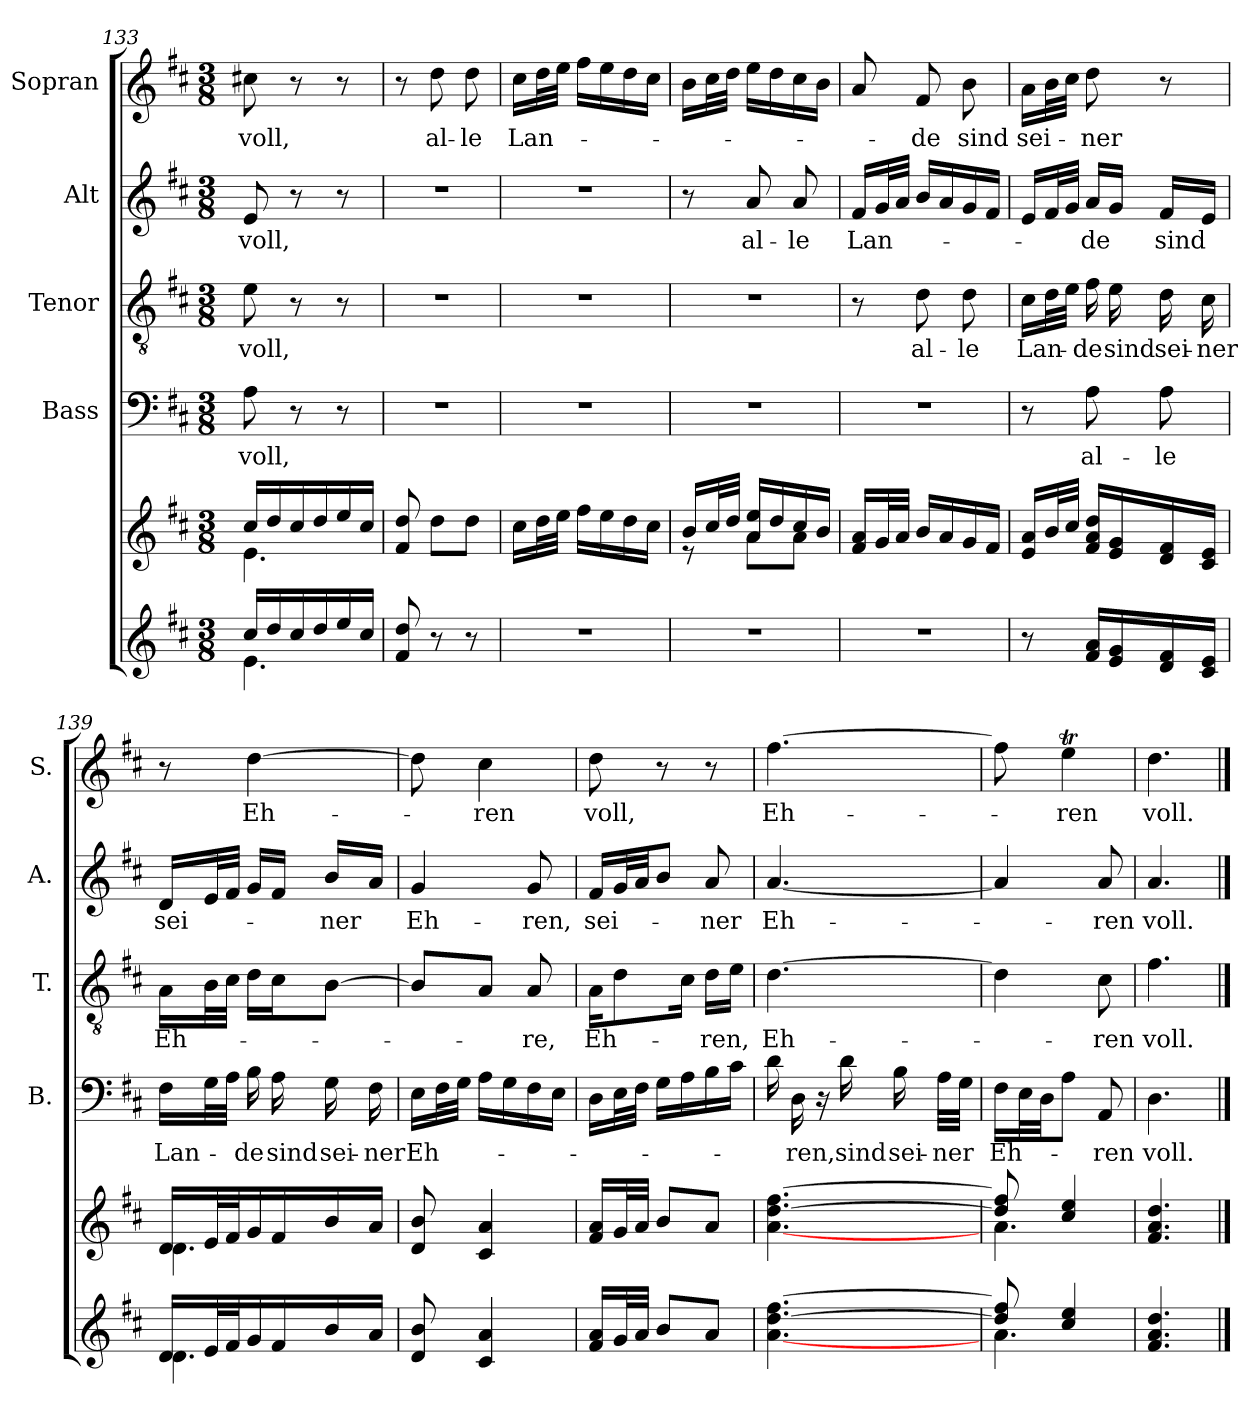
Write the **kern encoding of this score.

**kern	**kern	**kern	**text	**kern	**text	**kern	**text	**kern	**text
*part5	*part5	*part4	*part4	*part3	*part3	*part2	*part2	*part1	*part1
*staff6	*staff5	*staff4	*staff4	*staff3	*staff3	*staff2	*staff2	*staff1	*staff1
*	*	*I"Bass	*	*I"Tenor	*	*I"Alt	*	*I"Sopran	*
*	*	*I'B.	*	*I'T.	*	*I'A.	*	*I'S.	*
!!LO:LB:g=z
*clefG2	*clefG2	*clefF4	*	*clefGv2	*	*clefG2	*	*clefG2	*
*k[f#c#]	*k[f#c#]	*k[f#c#]	*	*k[f#c#]	*	*k[f#c#]	*	*k[f#c#]	*
*D:	*D:	*D:	*	*D:	*	*D:	*	*D:	*
*M3/8	*M3/8	*M3/8	*	*M3/8	*	*M3/8	*	*M3/8	*
=133	=133	=133	=133	=133	=133	=133	=133	=133	=133
*^	*^	*	*	*	*	*	*	*	*
!	!	!	!	!	!LO:LY:b	!	!LO:LY:b	!	!LO:LY:b	!	!LO:LY:b
16cc#/LL	4.e\	16cc#/LL	4.e\	8A\	voll,	8e\	voll,	8e/	voll,	8cc#X\	voll,
16dd/	.	16dd/	.	.	.	.	.	.	.	.	.
16cc#/	.	16cc#/	.	8r	.	8r	.	8r	.	8r	.
16dd/	.	16dd/	.	.	.	.	.	.	.	.	.
16ee/	.	16ee/	.	8r	.	8r	.	8r	.	8r	.
16cc#/JJ	.	16cc#/JJ	.	.	.	.	.	.	.	.	.
*v	*v	*	*	*	*	*	*	*	*	*	*
*	*v	*v	*	*	*	*	*	*	*	*
=134	=134	=134	=134	=134	=134	=134	=134	=134	=134
8f#/ 8dd/	8f#/ 8dd/	4.r	.	4.r	.	4.r	.	8r	.
!	!	!	!	!	!	!	!	!	!LO:LY:b
8r	8dd\L	.	.	.	.	.	.	8dd\	al-
!	!	!	!	!	!	!	!	!	!LO:LY:b
8r	8dd\J	.	.	.	.	.	.	8dd\	-le
!!LO:PB:g=z
=135	=135	=135	=135	=135	=135	=135	=135	=135	=135
!	!	!	!	!	!	!	!	!	!LO:LY:b
4.r	16cc#\LL	4.r	.	4.r	.	4.r	.	16cc#\LL	Lan-
.	32dd\L	.	.	.	.	.	.	32dd\L	.
.	32ee\JJJ	.	.	.	.	.	.	32ee\JJJ	.
.	16ff#\LL	.	.	.	.	.	.	16ff#\LL	.
.	16ee\	.	.	.	.	.	.	16ee\	.
.	16dd\	.	.	.	.	.	.	16dd\	.
.	16cc#\JJ	.	.	.	.	.	.	16cc#\JJ	.
=136	=136	=136	=136	=136	=136	=136	=136	=136	=136
*	*^	*	*	*	*	*	*	*	*
4.r	16b/LL	8re	4.r	.	4.r	.	8r	.	16b\LL	.
.	32cc#/L	.	.	.	.	.	.	.	32cc#\L	.
.	32dd/JJJ	.	.	.	.	.	.	.	32dd\JJJ	.
!	!	!	!	!	!	!	!	!LO:LY:b	!	!
.	16a/ 16ee/LL	8a\L	.	.	.	.	8a/	al-	16ee\LL	.
.	16dd/	.	.	.	.	.	.	.	16dd\	.
!	!	!	!	!	!	!	!	!LO:LY:b	!	!
.	16cc#/	8a\J	.	.	.	.	8a/	-le	16cc#\	.
.	16b/JJ	.	.	.	.	.	.	.	16b\JJ	.
*	*v	*v	*	*	*	*	*	*	*	*
=137	=137	=137	=137	=137	=137	=137	=137	=137	=137
!	!	!	!	!	!	!	!LO:LY:b	!	!
4.r	16f#/ 16a/LL	4.r	.	8r	.	16f#/LL	Lan-	8a/	.
.	32g/L	.	.	.	.	32g/L	.	.	.
.	32a/JJJ	.	.	.	.	32a/JJJ	.	.	.
!	!	!	!	!	!LO:LY:b	!	!	!	!LO:LY:b
.	16b/LL	.	.	8d\	al-	16b/LL	.	8f#/	-de
.	16a/	.	.	.	.	16a/	.	.	.
!	!	!	!	!	!LO:LY:b	!	!	!	!LO:LY:b
.	16g/	.	.	8d\	-le	16g/	.	8b\	sind
.	16f#/JJ	.	.	.	.	16f#/JJ	.	.	.
=138	=138	=138	=138	=138	=138	=138	=138	=138	=138
!	!	!	!	!	!LO:LY:b	!	!	!	!LO:LY:b
8r	16e/ 16a/LL	8r	.	16c#\LL	Lan-	16e/LL	.	16a\LL	sei-
.	32b/L	.	.	32d\L	.	32f#/L	.	32b\L	.
.	32cc#/JJJ	.	.	32e\JJJ	.	32g/JJJ	.	32cc#\JJJ	.
!	!	!	!LO:LY:b	!	!LO:LY:b	!	!LO:LY:b	!	!LO:LY:b
16f#/ 16a/LL	16f#/ 16a/ 16dd/LL	8A\	al-	16f#\	-de	16a/LL	-de	8dd\	-ner
!	!	!	!	!	!LO:LY:b	!	!	!	!
16e/ 16g/	16e/ 16g/	.	.	16e\	sind	16g/JJ	.	.	.
!	!	!	!LO:LY:b	!	!LO:LY:b	!	!LO:LY:b	!	!
16d/ 16f#/	16d/ 16f#/	8A\	-le	16d\	sei-	16f#/LL	sind	8r	.
!	!	!	!	!	!LO:LY:b	!	!	!	!
16c#/ 16e/JJ	16c#/ 16e/JJ	.	.	16c#\	-ner	16e/JJ	.	.	.
=139	=139	=139	=139	=139	=139	=139	=139	=139	=139
*^	*^	*	*	*	*	*	*	*	*
!	!	!	!	!	!LO:LY:b	!	!LO:LY:b	!	!LO:LY:b	!	!
16d/LL	4.d\	16d/LL	4.d\	16F#\LL	Lan-	16A\LL	Eh-	16d/LL	sei-	8r	.
32e/L	.	32e/L	.	32G\L	.	32B\L	.	32e/L	.	.	.
32f#/J	.	32f#/J	.	32A\JJJ	.	32c#\JJJ	.	32f#/JJJ	.	.	.
!	!	!	!	!	!LO:LY:b	!	!	!	!	!	!LO:LY:b
16g/	.	16g/	.	16B\	-de	16d\LL	.	16g/LL	.	[4dd\	Eh-
!	!	!	!	!	!LO:LY:b	!	!	!	!	!	!
16f#/	.	16f#/	.	16A\	sind	16c#\J	.	16f#/JJ	.	.	.
!	!	!	!	!	!LO:LY:b	!	!	!	!LO:LY:b	!	!
16b/	.	16b/	.	16G\	sei-	[8B\J	.	16b/LL	-ner	.	.
!	!	!	!	!	!LO:LY:b	!	!	!	!	!	!
16a/JJ	.	16a/JJ	.	16F#\	-ner	.	.	16a/JJ	.	.	.
*v	*v	*	*	*	*	*	*	*	*	*	*
*	*v	*v	*	*	*	*	*	*	*	*
!!LO:LB:g=z
=140	=140	=140	=140	=140	=140	=140	=140	=140	=140
!	!	!	!LO:LY:b	!	!	!	!LO:LY:b	!	!
8d/ 8b/	8d/ 8b/	16E\LL	Eh-	8B/L]	.	4g/	Eh-	8dd\]	.
.	.	32F#\L	.	.	.	.	.	.	.
.	.	32G\JJJ	.	.	.	.	.	.	.
!	!	!	!	!	!	!	!	!	!LO:LY:b
4c#/ 4a/	4c#/ 4a/	16A\LL	.	8A/J	.	.	.	4cc#\	-ren
.	.	16G\	.	.	.	.	.	.	.
!	!	!	!	!	!LO:LY:b	!	!LO:LY:b	!	!
.	.	16F#\	.	8A/	-re,	8g/	-ren,	.	.
.	.	16E\JJ	.	.	.	.	.	.	.
=141	=141	=141	=141	=141	=141	=141	=141	=141	=141
!	!	!	!	!	!LO:LY:b	!	!LO:LY:b	!	!LO:LY:b
16f#/ 16a/LL	16f#/ 16a/LL	16D\LL	.	16A\KL	Eh-	16f#/LL	sei-	8dd\	voll,
32g/L	32g/L	32E\L	.	8d\	.	32g/L	.	.	.
32a/JJJ	32a/JJJ	32F#\JJJ	.	.	.	32a/JJ	.	.	.
8b/L	8b/L	16G\LL	.	.	.	8b/J	.	8r	.
.	.	16A\	.	16c#\Jk	.	.	.	.	.
!	!	!	!	!	!LO:LY:b	!	!LO:LY:b	!	!
8a/J	8a/J	16B\	.	16d\LL	-ren,	8a/	-ner	8r	.
.	.	16c#\JJ	.	16e\JJ	.	.	.	.	.
=142	=142	=142	=142	=142	=142	=142	=142	=142	=142
!	!	!	!	!	!LO:LY:b	!	!LO:LY:b	!	!LO:LY:b
[4.a\ [4.dd\ [4.ff#\	[4.a\ [4.dd\ [4.ff#\	16d\	.	[4.d\	Eh-	[4.a/	Eh-	[4.ff#\	Eh-
!	!	!	!LO:LY:b	!	!	!	!	!	!
.	.	16D\	-ren,	.	.	.	.	.	.
.	.	16r	.	.	.	.	.	.	.
!	!	!	!LO:LY:b	!	!	!	!	!	!
.	.	16d\	sind	.	.	.	.	.	.
!	!	!	!LO:LY:b	!	!	!	!	!	!
.	.	16B\	sei-	.	.	.	.	.	.
!	!	!	!LO:LY:b	!	!	!	!	!	!
.	.	32A\LLL	-ner	.	.	.	.	.	.
.	.	32G\JJJ	.	.	.	.	.	.	.
=143	=143	=143	=143	=143	=143	=143	=143	=143	=143
*^	*^	*	*	*	*	*	*	*	*
!	!	!	!	!	!LO:LY:b	!	!	!	!	!	!
8dd/] 8ff#/]	4.a\	8dd/] 8ff#/]	4.a\	16F#\LL	Eh-	4d\]	.	4a/]	.	8ff#\]	.
.	.	.	.	32E\L	.	.	.	.	.	.	.
.	.	.	.	32D\JJ	.	.	.	.	.	.	.
!	!	!	!	!	!	!	!	!	!	!	!LO:LY:b
4cc#/ 4ee/	.	4cc#/ 4ee/	.	8A\J	.	.	.	.	.	4eeT\	-ren
!	!	!	!	!	!LO:LY:b	!	!LO:LY:b	!	!LO:LY:b	!	!
.	.	.	.	8AA/	-ren	8c#\	-ren	8a/	-ren	.	.
*v	*v	*	*	*	*	*	*	*	*	*	*
*	*v	*v	*	*	*	*	*	*	*	*
=144	=144	=144	=144	=144	=144	=144	=144	=144	=144
!	!	!	!LO:LY:b	!	!LO:LY:b	!	!LO:LY:b	!	!LO:LY:b
4.f#/ 4.a/ 4.dd/	4.f#/ 4.a/ 4.dd/	4.D\	voll.	4.f#\	voll.	4.a/	voll.	4.dd\	voll.
==	==	==	==	==	==	==	==	==	==
*-	*-	*-	*-	*-	*-	*-	*-	*-	*-
